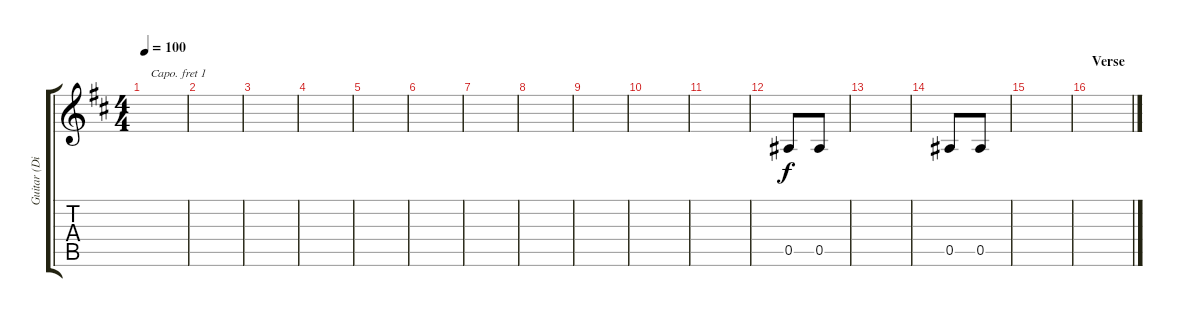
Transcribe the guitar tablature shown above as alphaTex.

\track ("Guitar (Dist)" "Guitar (Di") {instrument overdrivenguitar}
\staff {score tabs}
\capo 1
\tuning (E4 B3 G3 D3 A2 E2) {hide}
\ts (4 4)
\tempo 100
\clef g2
\ks d
|
|
|
|
|
|
|
|
|
|
|
0.5.8 0.5.8 |
|
0.5.8 0.5.8 |
|
\section ("" "Verse")
